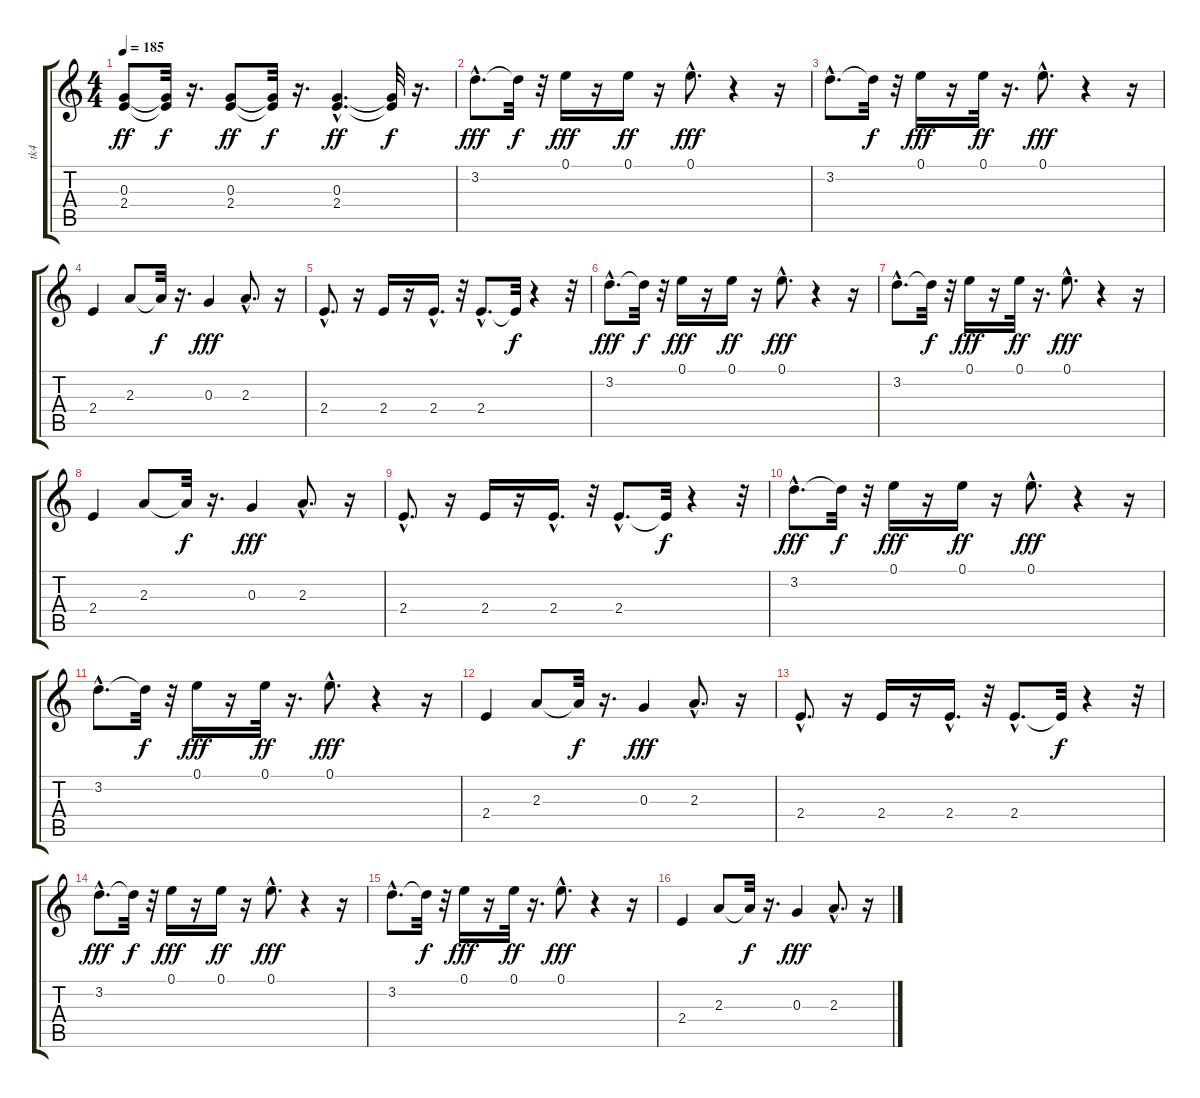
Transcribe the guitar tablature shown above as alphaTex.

\track ("tk4" "tk4") {instrument electricbassfinger}
\staff {score tabs}
\tuning (E4 B3 G3 D3 A2 E2) {hide}
\ts (4 4)
\tempo 185
\clef g2
\ks c
(0.3 2.4).8{dy ff} (0.3{t} 2.4{t}).32{dy f} r.16{d} (0.3 2.4).8{dy ff} (0.3{t} 2.4{t}).32{dy f} r.16{d} (0.3{hac} 2.4{hac}).4{d dy ff} (0.3{t} 2.4{t}).32{dy f} r.16{d} |
3.2{hac}.8{d dy fff} 3.2{t}.32{dy f} r.32 0.1.16{dy fff} r.16 0.1.16{dy ff} r.16 0.1{hac}.8{d dy fff} r.4 r.16 |
3.2{hac}.8{d} 3.2{t}.32{dy f} r.32 0.1.16{dy fff} r.16 0.1.32{dy ff} r.16{d} 0.1{hac}.8{d dy fff} r.4 r.16 |
2.4.4 2.3.8 2.3{t}.32{dy f} r.16{d} 0.3.4{dy fff} 2.3{hac}.8{d} r.16 |
2.4{hac}.8{d} r.16 2.4.16 r.16 2.4{hac}.16{d} r.32 2.4{hac}.8{d} 2.4{t}.32{dy f} r.4 r.32 |
3.2{hac}.8{d dy fff} 3.2{t}.32{dy f} r.32 0.1.16{dy fff} r.16 0.1.16{dy ff} r.16 0.1{hac}.8{d dy fff} r.4 r.16 |
3.2{hac}.8{d} 3.2{t}.32{dy f} r.32 0.1.16{dy fff} r.16 0.1.32{dy ff} r.16{d} 0.1{hac}.8{d dy fff} r.4 r.16 |
2.4.4 2.3.8 2.3{t}.32{dy f} r.16{d} 0.3.4{dy fff} 2.3{hac}.8{d} r.16 |
2.4{hac}.8{d} r.16 2.4.16 r.16 2.4{hac}.16{d} r.32 2.4{hac}.8{d} 2.4{t}.32{dy f} r.4 r.32 |
3.2{hac}.8{d dy fff} 3.2{t}.32{dy f} r.32 0.1.16{dy fff} r.16 0.1.16{dy ff} r.16 0.1{hac}.8{d dy fff} r.4 r.16 |
3.2{hac}.8{d} 3.2{t}.32{dy f} r.32 0.1.16{dy fff} r.16 0.1.32{dy ff} r.16{d} 0.1{hac}.8{d dy fff} r.4 r.16 |
2.4.4 2.3.8 2.3{t}.32{dy f} r.16{d} 0.3.4{dy fff} 2.3{hac}.8{d} r.16 |
2.4{hac}.8{d} r.16 2.4.16 r.16 2.4{hac}.16{d} r.32 2.4{hac}.8{d} 2.4{t}.32{dy f} r.4 r.32 |
3.2{hac}.8{d dy fff} 3.2{t}.32{dy f} r.32 0.1.16{dy fff} r.16 0.1.16{dy ff} r.16 0.1{hac}.8{d dy fff} r.4 r.16 |
3.2{hac}.8{d} 3.2{t}.32{dy f} r.32 0.1.16{dy fff} r.16 0.1.32{dy ff} r.16{d} 0.1{hac}.8{d dy fff} r.4 r.16 |
2.4.4 2.3.8 2.3{t}.32{dy f} r.16{d} 0.3.4{dy fff} 2.3{hac}.8{d} r.16
